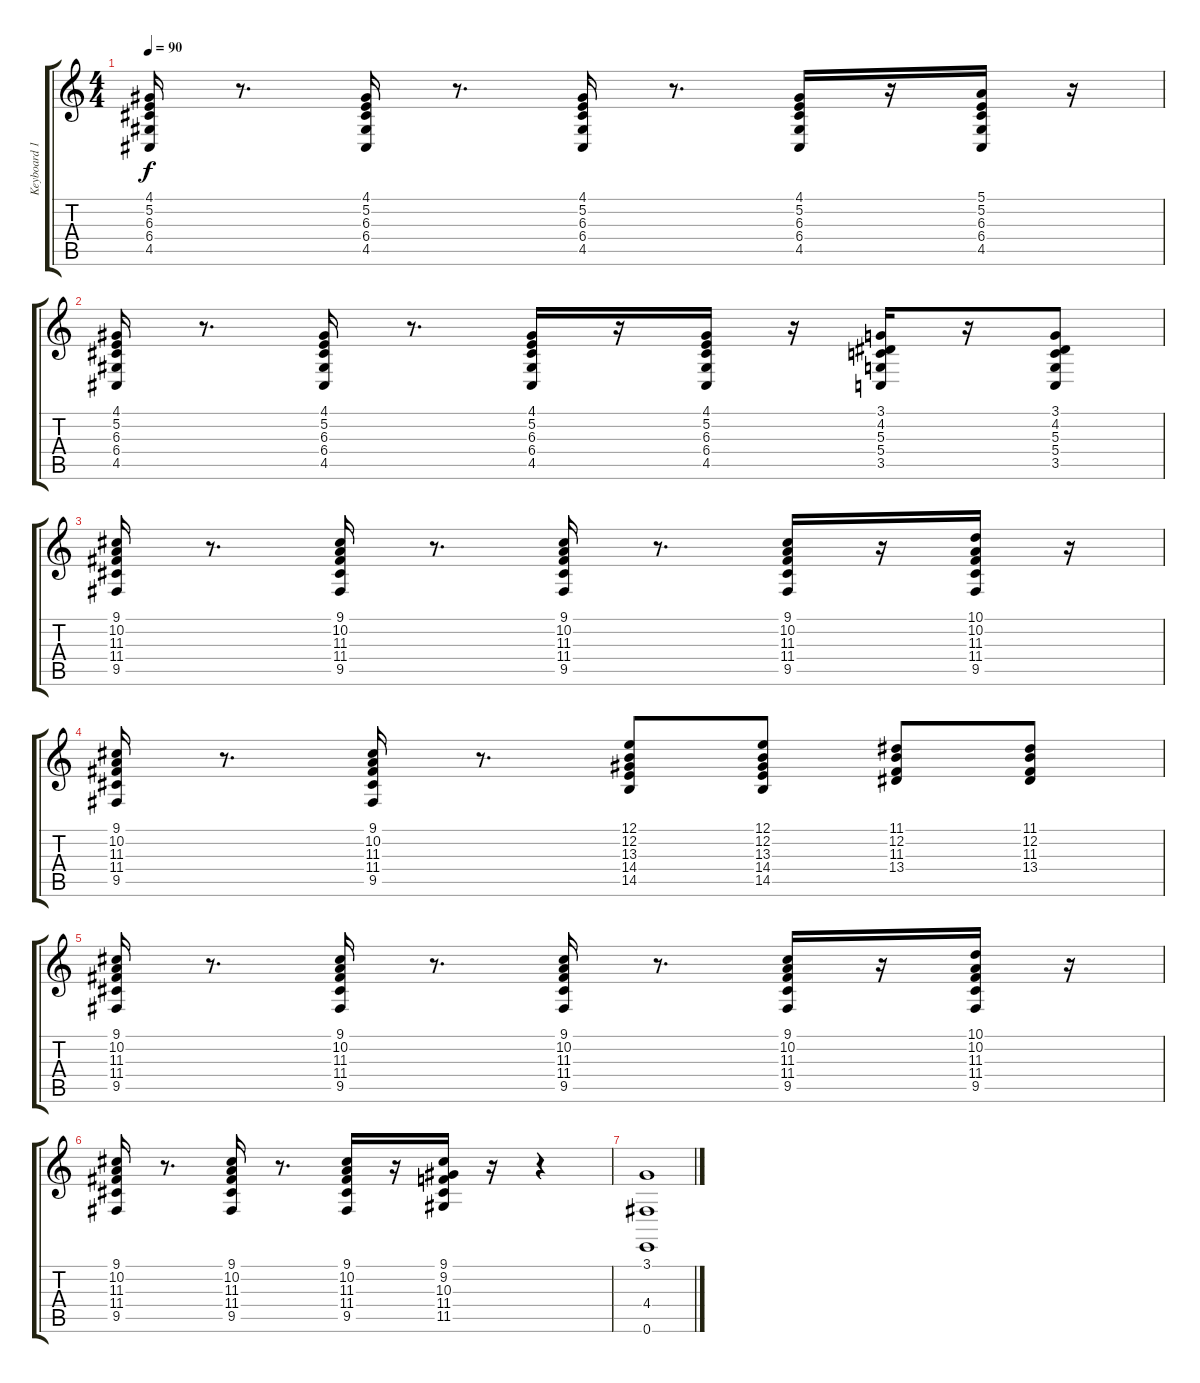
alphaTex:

\track ("Keyboard 1." "Keyboard 1") {instrument stringensemble1}
\staff {score tabs}
\tuning (E4 B3 G3 D3 A2 E2) {hide}
\ts (4 4)
\tempo 90
\clef g2
\ks c
(4.1 5.2 6.3 6.4 4.5).16{dy f} r.8{d} (4.1 5.2 6.3 6.4 4.5).16 r.8{d} (4.1 5.2 6.3 6.4 4.5).16 r.8{d} (4.1 5.2 6.3 6.4 4.5).16 r.16 (5.1 5.2 6.3 6.4 4.5).16 r.16 |
(4.1 5.2 6.3 6.4 4.5).16 r.8{d} (4.1 5.2 6.3 6.4 4.5).16 r.8{d} (4.1 5.2 6.3 6.4 4.5).16 r.16 (4.1 5.2 6.3 6.4 4.5).16 r.16 (3.1 4.2 5.3 5.4 3.5).16 r.16 (3.1 4.2 5.3 5.4 3.5).8 |
(9.1 10.2 11.3 11.4 9.5).16 r.8{d} (9.1 10.2 11.3 11.4 9.5).16 r.8{d} (9.1 10.2 11.3 11.4 9.5).16 r.8{d} (9.1 10.2 11.3 11.4 9.5).16 r.16 (10.1 10.2 11.3 11.4 9.5).16 r.16 |
(9.1 10.2 11.3 11.4 9.5).16 r.8{d} (9.1 10.2 11.3 11.4 9.5).16 r.8{d} (12.1 12.2 13.3 14.4 14.5).8 (12.1 12.2 13.3 14.4 14.5).8 (11.1 12.2 11.3 13.4).8 (11.1 12.2 11.3 13.4).8 |
(9.1 10.2 11.3 11.4 9.5).16 r.8{d} (9.1 10.2 11.3 11.4 9.5).16 r.8{d} (9.1 10.2 11.3 11.4 9.5).16 r.8{d} (9.1 10.2 11.3 11.4 9.5).16 r.16 (10.1 10.2 11.3 11.4 9.5).16 r.16 |
(9.1 10.2 11.3 11.4 9.5).16 r.8{d} (9.1 10.2 11.3 11.4 9.5).16 r.8{d} (9.1 10.2 11.3 11.4 9.5).16 r.16 (9.1 9.2 10.3 11.4 11.5).16 r.16 r.4 |
(3.1 4.4 0.6).1{instrument helicopter}
